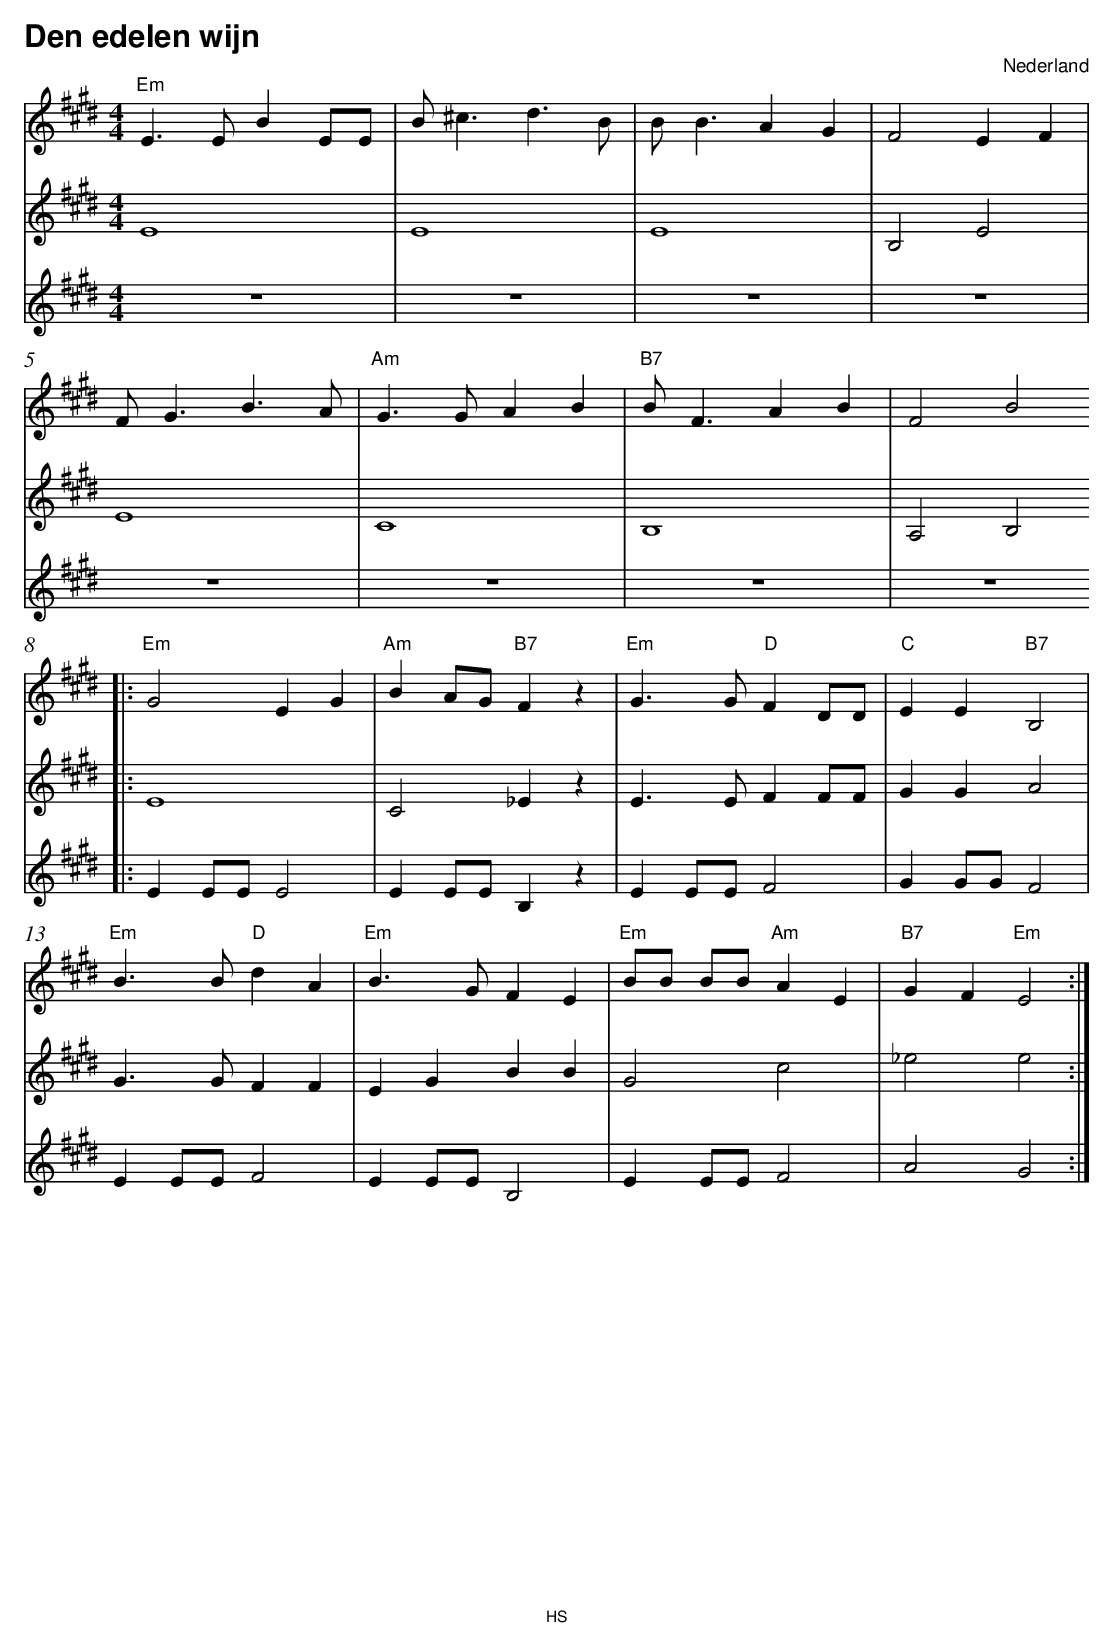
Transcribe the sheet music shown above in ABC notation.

X:1
T:Den edelen wijn
O:Nederland
M:4/4
L:1/8
Q:1/4=200
K:E
V:1
"Em" E3 EB2 EE |B^c3 d3 B|B B3 A2 G2 |F4 E2 F2 |
FG3 B3 A|"Am" G3 GA2 B2 |"B7" BF3 A2 B2 |F4 B4
|:"Em" G4 E2 G2 |"Am" B2 AG "B7" F2 z2 |"Em" G3 G"D" F2 DD |"C" E2 E2 "B7" B,4 |
"Em" B3 B"D" d2 A2 |"Em" B3 GF2 E2 |"Em" BB BB "Am" A2 E2 |"B7" G2 F2 "Em" E4 :|
V:2
E8 |E8 |E8 |B,4 E4 |
E8 |C8 |B,8 |A,4 B,4  |:
E8 |C4 _E2 z2 |E3 EF2 FF |G2 G2 A4 |
G3 GF2 F2 |E2 G2 B2 B2 |G4 c4 |_e4 e4 :|
V:3
z8 |z8 |z8 |z8 |
z8 |z8 |z8 |z8  |:
E2 EE E4 |E2 EE B,2 z2 |E2 EE F4 |G2 GG F4 |
E2 EE F4 |E2 EE B,4 |E2 EE F4 |A4 G4 :|
